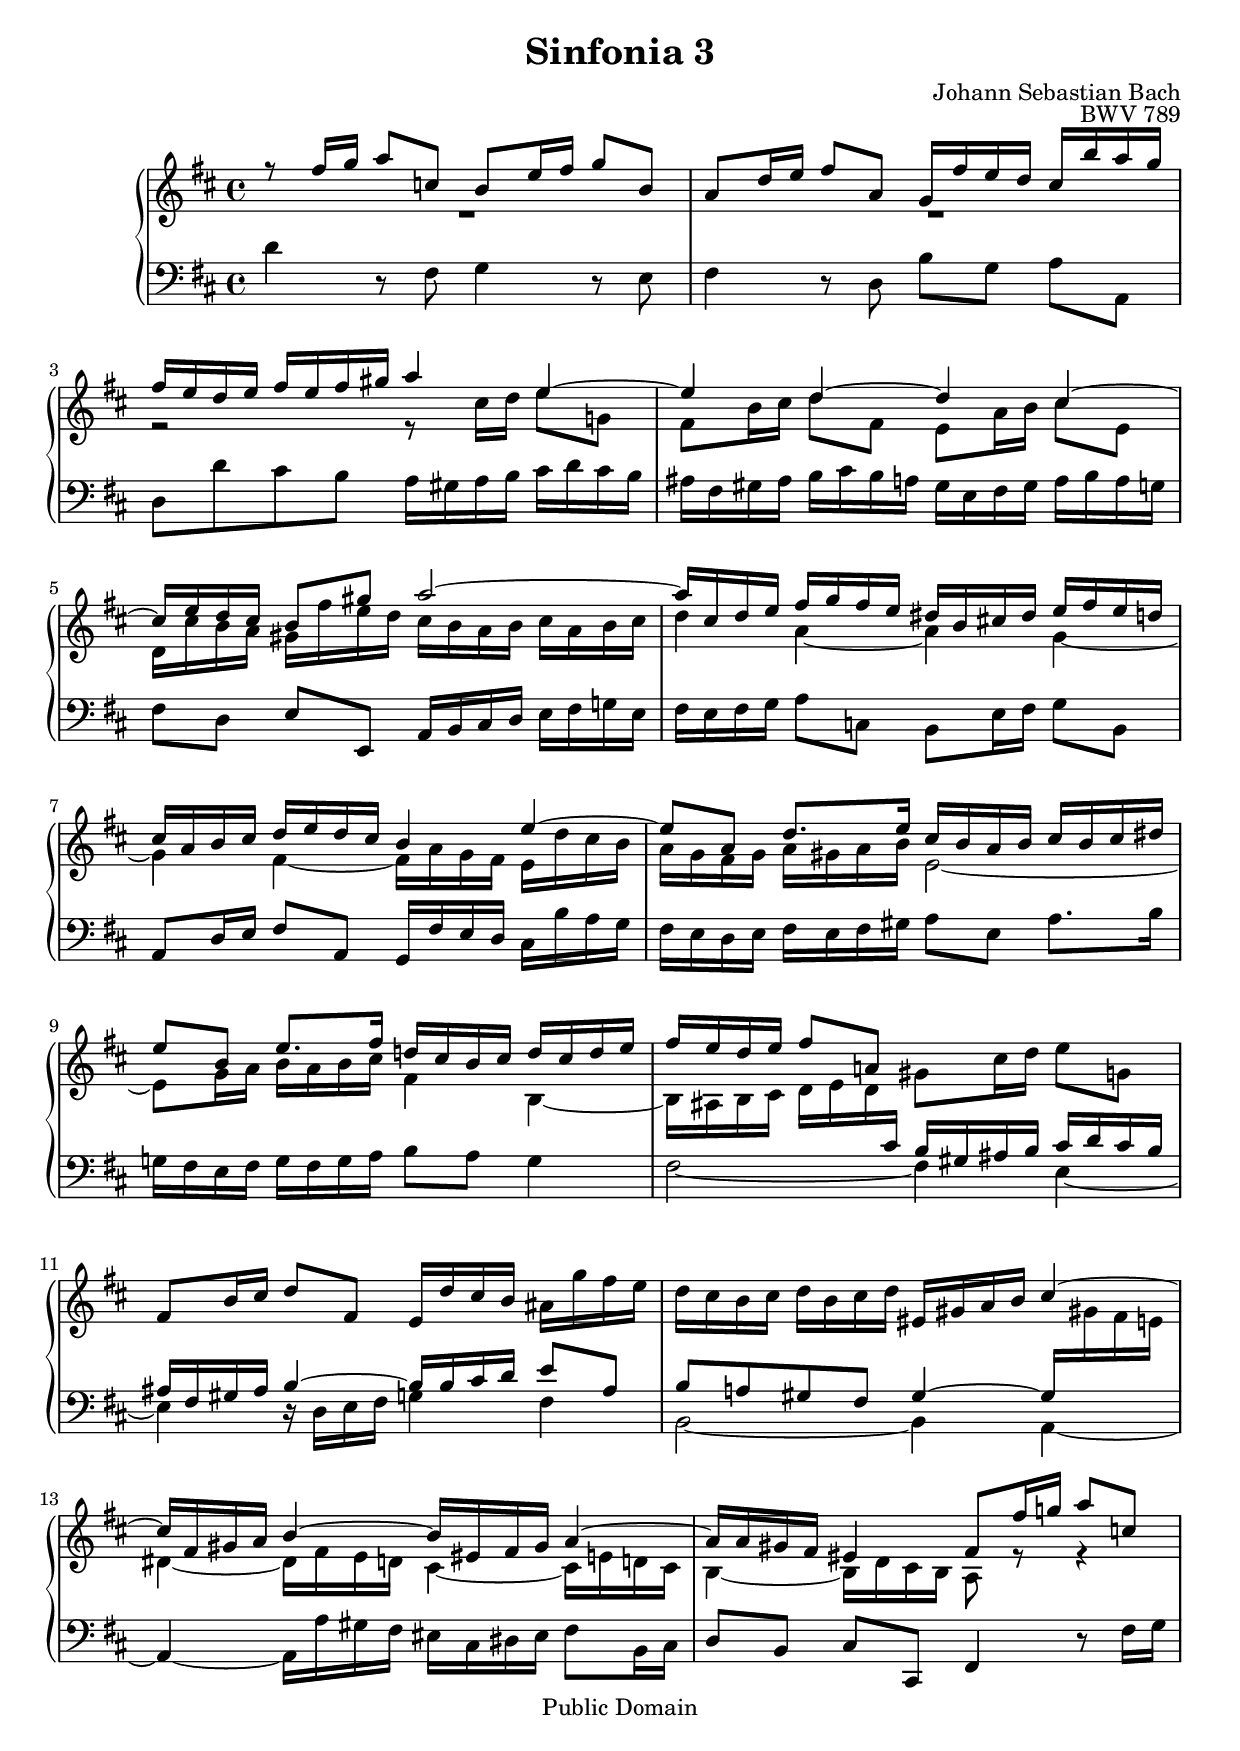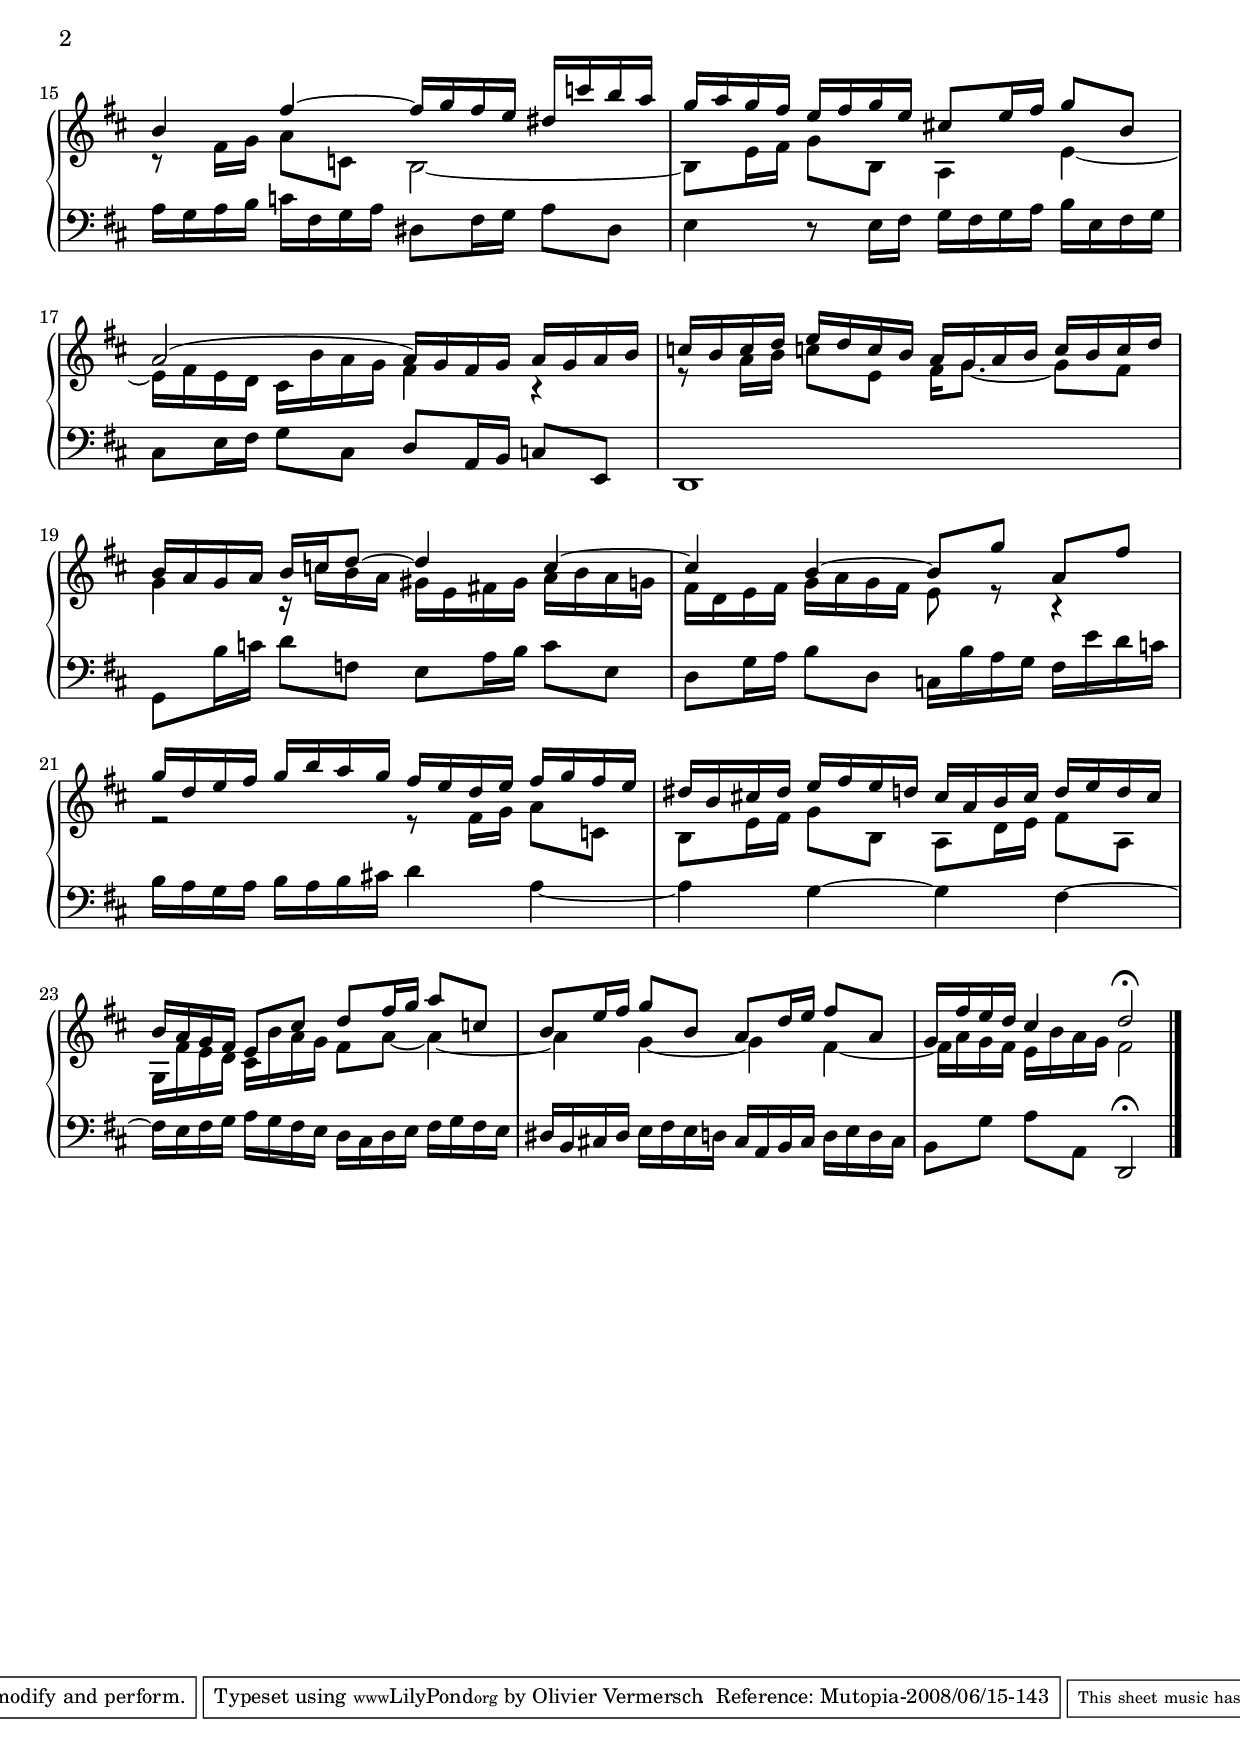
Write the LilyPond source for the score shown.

#(set-global-staff-size 20)

\header {
  title = "Sinfonia 3" 
  composer = "Johann Sebastian Bach"
  opus = "BWV 789"
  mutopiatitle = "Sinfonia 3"
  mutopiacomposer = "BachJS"
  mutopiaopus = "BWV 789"
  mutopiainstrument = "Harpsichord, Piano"
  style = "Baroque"
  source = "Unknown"
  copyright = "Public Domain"
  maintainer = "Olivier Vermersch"
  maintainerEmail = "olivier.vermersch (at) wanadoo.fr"
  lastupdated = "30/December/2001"

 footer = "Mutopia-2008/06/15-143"
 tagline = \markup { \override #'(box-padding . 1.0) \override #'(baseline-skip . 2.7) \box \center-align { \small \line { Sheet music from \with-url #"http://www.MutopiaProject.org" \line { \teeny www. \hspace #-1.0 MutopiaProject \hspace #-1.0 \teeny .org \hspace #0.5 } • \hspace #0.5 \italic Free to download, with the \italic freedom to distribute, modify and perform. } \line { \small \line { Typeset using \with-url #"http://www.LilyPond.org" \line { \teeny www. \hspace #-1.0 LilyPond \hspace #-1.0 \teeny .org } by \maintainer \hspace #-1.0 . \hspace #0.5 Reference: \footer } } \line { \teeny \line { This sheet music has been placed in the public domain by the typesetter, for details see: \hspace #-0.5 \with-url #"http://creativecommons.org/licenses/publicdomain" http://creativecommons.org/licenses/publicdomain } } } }
}

\version "2.11.46"

%
% a few macros for fine tuning
%

% force direction of tie
tu = \tieUp
td = \tieDown
tb = \tieNeutral


% explicit staff change 
su = { \change Staff = up}
sd = { \change Staff = down}


melone =  \relative c'' {
  % bars 1-5
  \stemUp \tu r8 fis16 g a8 c, b e16 fis g8 b, |
  a d16 e fis8 a, g16 fis' e d cis b' a g |
  fis e d e fis e fis gis a4 e ~ |
  e d ~ d cis ~ |
  cis16 e d cis b8 gis' a2 ~ | 

  % bars 6-9
  a16 cis, d e fis g fis e dis b cis! dis e fis e d  |
  cis a b cis d e d cis b4 e ~  | 
   e8[ a,]  d8.[ e16] cis b a b cis b cis dis |
   e8[ b]  e8.[ fis16] d! cis b cis d cis d e | 

  % bars 10-13
  fis e d e fis8 a,! \stemDown gis cis16 d e8 g, \stemUp |
  fis b16 cis d8 fis, e16 d' cis b \stemDown ais g' fis e | 
  d cis b cis d b cis d \stemUp eis, gis a b cis4 ~ |
  cis16 fis, gis a b4 ~ b16 eis, fis gis a4 ~ | 

  % bars 14-17
  a16 a gis fis eis4 fis8 fis'16 g! a8 c, |
  b4 fis' ~ fis16 g fis e dis c' b a | 
  g a g fis e fis g e cis!8 e16 fis g8 b, |
  a2(   a16) g fis g a g a b | 

  % bars 18-21
  c b c d e d c b a g a b c b c d |
  b a g a b c d8 ~ d4 c ~ | 
  c b ~  b8[ g']  a,[ fis']  |
  g16 d e fis g b a g fis e d e fis g fis e  | 

  % bars 22-25
  dis b cis! dis e fis e d cis a b cis d e d cis |
  b a g fis e8 cis' d fis16 g a8 c, | 
  b e16 fis g8 b, a d16 e fis8 a,  |
  g16 fis' e d cis4 d2\fermata \bar "|." | 
}

meltwo =  \relative c'' {
  % bars 1-5
  \stemDown \td R1 |
  R1 |
  r2 r8 cis16 d e8 g,! |
  fis b16 cis d8 fis, e a16 b cis8 e,  |
  d16 cis' b a gis fis' e d cis b a b cis a b cis |

  % bars 6-9
  d4 a ~ a g ~ |
  g fis ~fis16 a g fis e d' cis b |
  a g fis g a gis a b e,2 ~ |
  e8 g16 a b a b cis fis,4 b, ~ |

  % bars 10-13
  b16 ais b cis d e d \sd \stemUp \tu cis b gis ais b cis d cis b |
  ais fis gis ais b4 ~ b16 b cis d e8 ais, |
  b a! gis fis gis4 ~ gis16 \su \stemDown \td gis'! fis e! |
  dis4 ~ dis16 fis e d cis4 ~ cis16 e d! cis |

  % bars 14-17
  b4 ~ b16 d cis b a8 r r4 |
  r8 fis'16 g a8 c, b2 ~ |
  b8 e16 fis g8 b, a4 e' ~ |
  e16 fis e d cis b' a g fis4 r |

  % bars 18-21
  r8 a16 b c!8 e, fis16 g8. ~ g8 fis |
  g4 r16 c b a gis e fis! gis a b a g  |
  fis d e fis g a g fis e8 r r4 |
  r2 r8 fis16 g a8 c, |

  % bars 22-25
  b e16 fis g8 b, a d16 e fis8 a, |
  g16 fis' e d cis b' a g fis8 a ~ a4 ~ |
  a g ~ g fis ~ |
  fis16 a g fis e b' a g fis2 |
}

melthree =  \relative c' {
  % bars 1-5
  \stemDown \td d4 r8 fis, g4  r8 e |
  fis4 r8 d  b'[ g]  a[ a,] |
  d d' cis b a16 gis a b cis d cis b |
  ais fis gis ais b cis b a gis e fis gis a b a g |
   fis8[ d] \stemUp  e[ e,] a16 b cis d \stemDown e fis g! e |

  % bars 6-9
  fis e fis g a8 c, b e16 fis g8 b, |
  \stemUp a d16 e fis8 a, g16 fis' e d \stemDown cis b' a g   |
  fis e d e fis e fis gis  a8[ e]  a8.[ b16] |
  g!16 fis e fis g fis g a b8 a g4 |

  % bars 10-13
  fis2 ~ fis4 e ~ |
  e r16 d e fis g4 fis |
  b,2 ~ b4 a ~ |
  \stemUp a~ \stemDown  a16 a' gis fis eis cis dis eis fis8 b,16 cis |

  % bars 14-17
  \stemUp  d8[ b]  cis[ cis,] fis4 r8 \stemDown fis'16 g |
  a g a b c fis, g a dis,8 fis16 g a8 dis, |
  e4 r8 e16 fis g fis g a b e, fis g |
  cis,8 e16 fis g8 cis, \stemUp d a16 b c8 e, \stemDown |
 
  % bars 18-21
  d1 |
  g8 b'16 c d8 f, e a16 b c8 e, |
  d g16 a b8 d, c16 b' a g fis e' d c! |
  b a g a b a b cis! d4 a ~ \tu |

  % bars 22-25
  a g ~ g fis ~  |
  fis16 e fis g a g fis e d cis d e fis g fis e |
  \stemUp dis b cis! dis \stemDown e fis e d \stemUp cis a b cis \stemDown d e d cis |
   b8[ g']  a[ a,] \stemUp d,2\fermata 
}


\score {
\context PianoStaff

<<
  \override Score.TimeSignature   #'style = #'C
  \context Staff = "up"   <<
    \override Staff.NoteCollision   #'merge-differently-dotted = ##t
    \time 4/4 \key d \major \clef G 
    \context Voice = VA { \voiceOne \melone }
    \context Voice = VB { \voiceTwo \meltwo }>>

  \context Staff = "down" <<
    \time 4/4 \key d \major \clef F \melthree>>
>>

  \midi {
    \context {
      \Score
      tempoWholesPerMinute = #(ly:make-moment 70 4)
      }
    }


\layout {}
}

